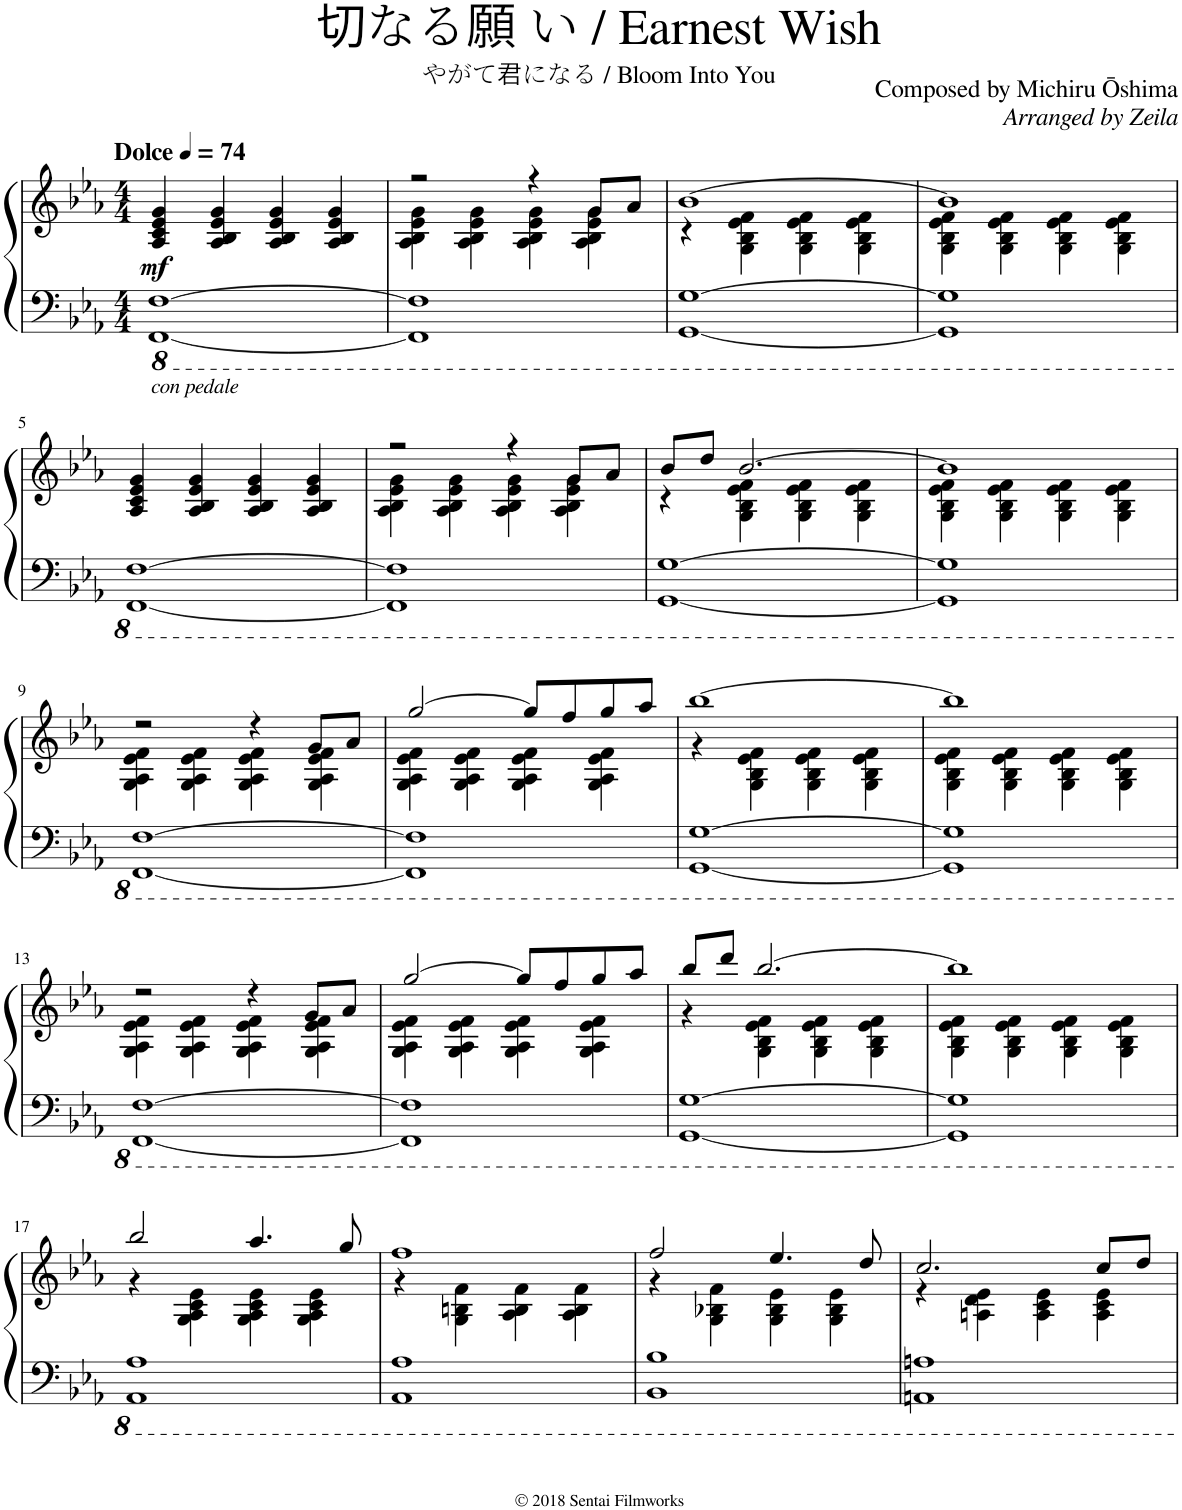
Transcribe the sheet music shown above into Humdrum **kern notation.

**kern	**kern	**dynam
*part1	*part1	*part1
*staff2	*staff1	*staff1/2
*I"Piano	*	*
*I'Pno.	*	*
*clefF4	*clefG2	*
*k[b-e-a-]	*k[b-e-a-]	*
*M4/4	*M4/4	*
*MM74	*MM74	*
=1	=1	=1
*	*^	*
!	!LO:TX:a:B:t=Dolce	!	!
!LO:TX:a:i:t=con pedale	!	!	!
!	!	!	!LO:DY:b
[1FFF [1FF	1ryy	4A-/ 4c/ 4e-/ 4g/	mf
.	.	4A-/ 4B-/ 4e-/ 4g/	.
.	.	4A-/ 4B-/ 4e-/ 4g/	.
.	.	4A-/ 4B-/ 4e-/ 4g/	.
=2	=2	=2	=2
1FFF] 1FF]	2r	4A-\ 4B-\ 4e-\ 4g\	.
.	.	4A-\ 4B-\ 4e-\ 4g\	.
.	4r	4A-\ 4B-\ 4e-\ 4g\	.
.	8g/L	4A-\ 4B-\ 4e-\ 4g\	.
.	8a-/J	.	.
=3	=3	=3	=3
[1GGG [1GG	[>1b-	4r	.
.	.	4G\ 4B-\ 4e-\ 4f\	.
.	.	4G\ 4B-\ 4e-\ 4f\	.
.	.	4G\ 4B-\ 4e-\ 4f\	.
=4	=4	=4	=4
1GGG] 1GG]	1b-]	4G\ 4B-\ 4e-\ 4f\	.
.	.	4G\ 4B-\ 4e-\ 4f\	.
.	.	4G\ 4B-\ 4e-\ 4f\	.
.	.	4G\ 4B-\ 4e-\ 4f\	.
!!LO:LB:g=z	!!
=5	=5	=5	=5
[1FFF [1FF	1ryy	4A-/ 4c/ 4e-/ 4g/	.
.	.	4A-/ 4B-/ 4e-/ 4g/	.
.	.	4A-/ 4B-/ 4e-/ 4g/	.
.	.	4A-/ 4B-/ 4e-/ 4g/	.
=6	=6	=6	=6
1FFF] 1FF]	2r	4A-\ 4B-\ 4e-\ 4g\	.
.	.	4A-\ 4B-\ 4e-\ 4g\	.
.	4r	4A-\ 4B-\ 4e-\ 4g\	.
.	8g/L	4A-\ 4B-\ 4e-\ 4g\	.
.	8a-/J	.	.
=7	=7	=7	=7
[1GGG [1GG	8b-/L	4r	.
.	8dd/J	.	.
.	[>2.b-/	4G\ 4B-\ 4e-\ 4f\	.
.	.	4G\ 4B-\ 4e-\ 4f\	.
.	.	4G\ 4B-\ 4e-\ 4f\	.
=8	=8	=8	=8
1GGG] 1GG]	1b-]	4G\ 4B-\ 4e-\ 4f\	.
.	.	4G\ 4B-\ 4e-\ 4f\	.
.	.	4G\ 4B-\ 4e-\ 4f\	.
.	.	4G\ 4B-\ 4e-\ 4f\	.
!!LO:LB:g=z	!!
=9	=9	=9	=9
[1FFF [1FF	2r	4G\ 4A-\ 4e-\ 4f\	.
.	.	4G\ 4A-\ 4e-\ 4f\	.
.	4r	4G\ 4A-\ 4e-\ 4f\	.
.	8g/L	4G\ 4A-\ 4e-\ 4f\	.
.	8a-/J	.	.
=10	=10	=10	=10
1FFF] 1FF]	[>2gg/	4G\ 4A-\ 4e-\ 4f\	.
.	.	4G\ 4A-\ 4e-\ 4f\	.
.	8gg/L]	4G\ 4A-\ 4e-\ 4f\	.
.	8ff/	.	.
.	8gg/	4G\ 4A-\ 4e-\ 4f\	.
.	8aa-/J	.	.
=11	=11	=11	=11
[1GGG [1GG	[>1bb-	4r	.
.	.	4G\ 4B-\ 4e-\ 4f\	.
.	.	4G\ 4B-\ 4e-\ 4f\	.
.	.	4G\ 4B-\ 4e-\ 4f\	.
=12	=12	=12	=12
1GGG] 1GG]	1bb-]	4G\ 4B-\ 4e-\ 4f\	.
.	.	4G\ 4B-\ 4e-\ 4f\	.
.	.	4G\ 4B-\ 4e-\ 4f\	.
.	.	4G\ 4B-\ 4e-\ 4f\	.
!!LO:LB:g=z	!!
=13	=13	=13	=13
[1FFF [1FF	2r	4G\ 4A-\ 4e-\ 4f\	.
.	.	4G\ 4A-\ 4e-\ 4f\	.
.	4r	4G\ 4A-\ 4e-\ 4f\	.
.	8g/L	4G\ 4A-\ 4e-\ 4f\	.
.	8a-/J	.	.
=14	=14	=14	=14
1FFF] 1FF]	[>2gg/	4G\ 4A-\ 4e-\ 4f\	.
.	.	4G\ 4A-\ 4e-\ 4f\	.
.	8gg/L]	4G\ 4A-\ 4e-\ 4f\	.
.	8ff/	.	.
.	8gg/	4G\ 4A-\ 4e-\ 4f\	.
.	8aa-/J	.	.
=15	=15	=15	=15
[1GGG [1GG	8bb-/L	4r	.
.	8ddd/J	.	.
.	[>2.bb-/	4G\ 4B-\ 4e-\ 4f\	.
.	.	4G\ 4B-\ 4e-\ 4f\	.
.	.	4G\ 4B-\ 4e-\ 4f\	.
=16	=16	=16	=16
1GGG] 1GG]	1bb-]	4G\ 4B-\ 4e-\ 4f\	.
.	.	4G\ 4B-\ 4e-\ 4f\	.
.	.	4G\ 4B-\ 4e-\ 4f\	.
.	.	4G\ 4B-\ 4e-\ 4f\	.
!!LO:LB:g=z	!!
=17	=17	=17	=17
1AAA- 1AA-	2bb-/	4r	.
.	.	4G\ 4A-\ 4c\ 4e-\	.
.	4.aa-/	4G\ 4A-\ 4c\ 4e-\	.
.	.	4G\ 4A-\ 4c\ 4e-\	.
.	8gg/	.	.
=18	=18	=18	=18
1AAA- 1AA-	1ff	4r	.
.	.	4G\ 4Bn\ 4f\	.
.	.	4A-\ 4B\ 4f\	.
.	.	4A-\ 4B\ 4f\	.
=19	=19	=19	=19
1BBB- 1BB-	2ff/	4r	.
.	.	4G\ 4B-X\ 4f\	.
.	4.ee-/	4G\ 4B-\ 4e-\	.
.	.	4G\ 4B-\ 4e-\	.
.	8dd/	.	.
=20	=20	=20	=20
1AAAn 1AAn	2.cc/	4r	.
.	.	4An\ 4d\ 4e-\	.
.	.	4A\ 4c\ 4e-\	.
.	8cc/L	4A\ 4c\ 4e-\	.
.	8dd/J	.	.
*	*v	*v	*
=	=	=
*-	*-	*-
